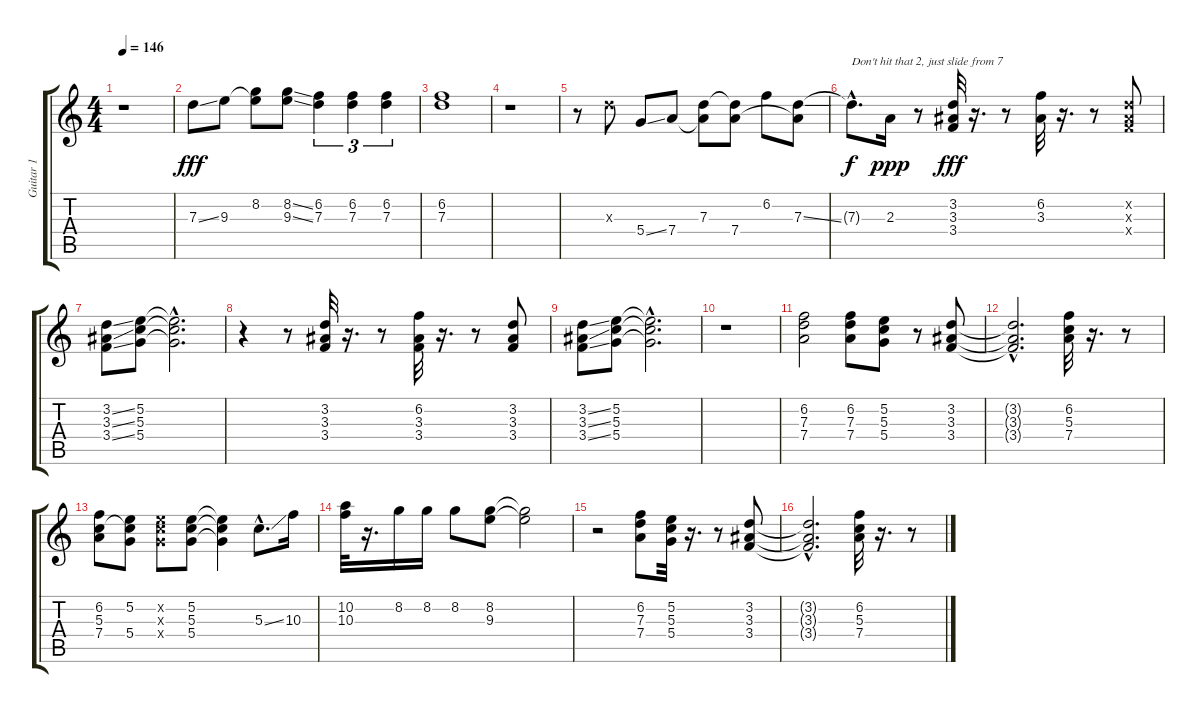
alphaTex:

\track ("Guitar 1" "Guitar 1") {instrument electricguitarclean}
\staff {score tabs}
\tuning (E4 B3 G3 D3 A2 E2) {hide}
\ts (4 4)
\tempo 146
\clef g2
\ks c
r.1{dy fff} |
7.3{ss}.8 9.3.8 (8.2 9.3{t}).8 (8.2{ss} 9.3{ss}).8 (6.2 7.3).4{tu (3 2)} (6.2 7.3).4{tu (3 2)} (6.2 7.3).4{tu (3 2)} |
(6.2 7.3).1 |
r.1 |
r.8 7.3{x}.8 5.4{ss}.8 7.4.8 (7.3 7.4{t}).8 (7.3{t} 7.4).8 6.2.8 (7.3{ss} 7.4{t}).8 |
7.3{hac t}.8{d txt "Don't hit that 2, just slide from 7" dy f} 2.3.16{dy ppp} r.8 (3.2 3.3 3.4).32{dy fff} r.16{d} r.8 (6.2 3.3).32 r.16{d} r.8 (3.2{x} 3.3{x} 3.4{x}).8 |
(3.2{ss} 3.3{ss} 3.4{ss}).8 (5.2 5.3 5.4).8 (5.2{hac t} 5.3{hac t} 5.4{hac t}).2{d} |
r.4 r.8 (3.2 3.3 3.4).32 r.16{d} r.8 (6.2 3.3 3.4).32 r.16{d} r.8 (3.2 3.3 3.4).8 |
(3.2{ss} 3.3{ss} 3.4{ss}).8 (5.2 5.3 5.4).8 (5.2{hac t} 5.3{hac t} 5.4{hac t}).2{d} |
r.1 |
(6.2 7.3 7.4).2 (6.2 7.3 7.4).8 (5.2 5.3 5.4).8 r.8 (3.2 3.3 3.4).8 |
(3.2{hac t} 3.3{hac t} 3.4{hac t}).2{d} (6.2 5.3 7.4).32 r.16{d} r.8 |
(6.2 5.3 7.4).8 (5.2 5.3{t} 5.4).8 (5.2{x} 5.3{x} 5.4{x}).8 (5.2 5.3 5.4).8 (5.2{t} 5.3{t} 5.4{t}).4 5.3{ss hac}.8{d} 10.3.16 |
(10.2 10.3).32 r.16{d} 8.2.16 8.2.16 8.2.8 (8.2 9.3).8 (8.2{t} 9.3{t}).2 |
r.2 (6.2 7.3 7.4).8 (5.2 5.3 5.4).32 r.16{d} r.8 (3.2 3.3 3.4).8 |
(3.2{hac t} 3.3{hac t} 3.4{hac t}).2{d} (6.2 5.3 7.4).32 r.16{d} r.8
